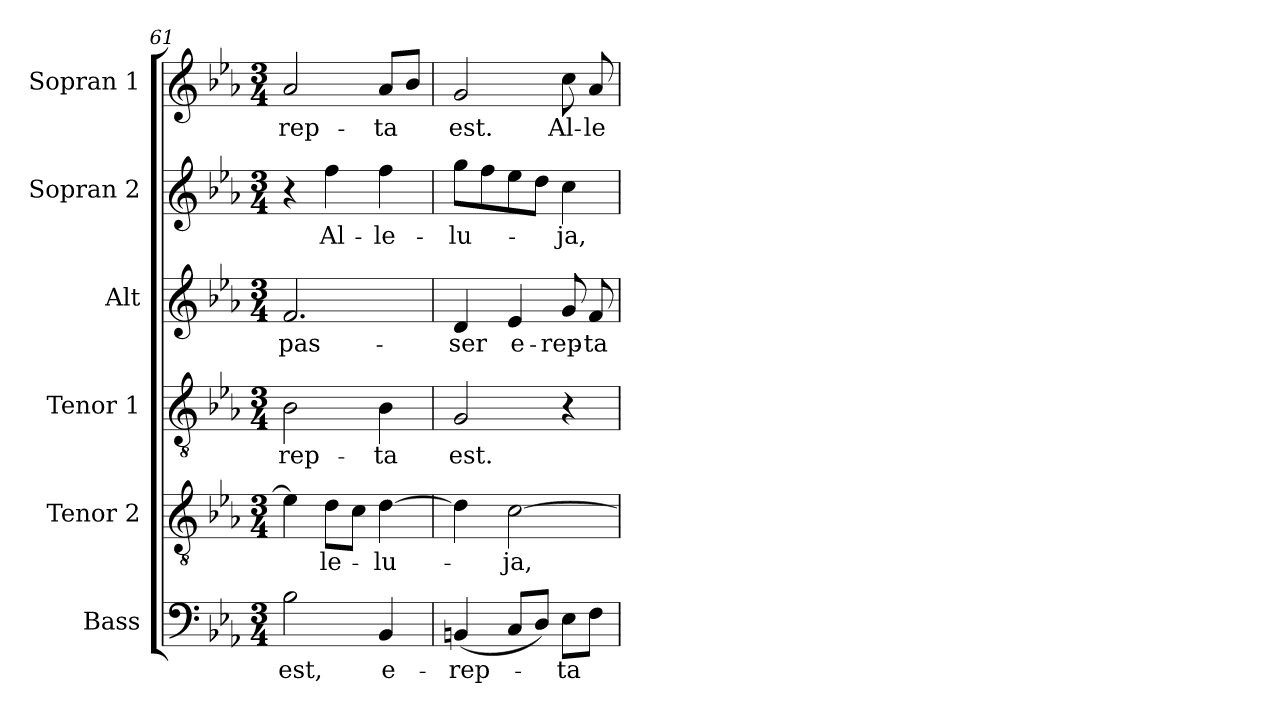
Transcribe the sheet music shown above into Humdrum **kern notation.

**kern	**text	**kern	**text	**kern	**text	**kern	**text	**kern	**text	**kern	**text
*part6	*part6	*part5	*part5	*part4	*part4	*part3	*part3	*part2	*part2	*part1	*part1
*staff6	*staff6	*staff5	*staff5	*staff4	*staff4	*staff3	*staff3	*staff2	*staff2	*staff1	*staff1
*I"Bass	*	*I"Tenor 2	*	*I"Tenor 1	*	*I"Alt	*	*I"Sopran 2	*	*I"Sopran 1	*
*I'B.	*	*I'T. 2	*	*I'T. 1	*	*I'A.	*	*I'S. 2	*	*I'S. 1	*
*clefF4	*	*clefGv2	*	*clefGv2	*	*clefG2	*	*clefG2	*	*clefG2	*
*k[b-e-a-]	*	*k[b-e-a-]	*	*k[b-e-a-]	*	*k[b-e-a-]	*	*k[b-e-a-]	*	*k[b-e-a-]	*
*E-:	*	*E-:	*	*E-:	*	*E-:	*	*E-:	*	*E-:	*
*M3/4	*	*M3/4	*	*M3/4	*	*M3/4	*	*M3/4	*	*M3/4	*
=61	=61	=61	=61	=61	=61	=61	=61	=61	=61	=61	=61
!	!LO:LY:b	!	!	!	!LO:LY:b	!	!LO:LY:b	!	!	!	!LO:LY:b
2B-\	est,	4e-\]	.	2B-\	-rep-	2.f/	pas-	4r	.	2a-/	-rep-
!	!	!	!LO:LY:b	!	!	!	!	!	!LO:LY:b	!	!
.	.	8d\L	-le-	.	.	.	.	4ff\	Al-	.	.
.	.	8c\J	.	.	.	.	.	.	.	.	.
!	!LO:LY:b	!	!LO:LY:b	!	!LO:LY:b	!	!	!	!LO:LY:b	!	!LO:LY:b
4BB-/	e-	[4d\	-lu-	4B-\	-ta	.	.	4ff\	-le-	8a-/L	-ta
.	.	.	.	.	.	.	.	.	.	8b-/J	.
=62	=62	=62	=62	=62	=62	=62	=62	=62	=62	=62	=62
!	!LO:LY:b	!	!	!	!LO:LY:b	!	!LO:LY:b	!	!LO:LY:b	!	!LO:LY:b
(<4BBn/	-rep-	4d\]	.	2G/	est.	4d/	-ser	8gg\L	-lu-	2g/	est.
.	.	.	.	.	.	.	.	8ff\	.	.	.
!	!	!	!LO:LY:b	!	!	!	!LO:LY:b	!	!	!	!
8C/L	.	[2c\	-ja,	.	.	4e-/	e-	8ee-\	.	.	.
8D/J)	.	.	.	.	.	.	.	8dd\J	.	.	.
!	!LO:LY:b	!	!	!	!	!	!LO:LY:b	!	!LO:LY:b	!	!LO:LY:b
8E-\L	-ta	.	.	4r	.	8g/	-rep-	4cc\	-ja,	8cc\	Al-
!	!	!	!	!	!	!	!LO:LY:b	!	!	!	!LO:LY:b
8F\J	.	.	.	.	.	8f/	-ta	.	.	8a-/	-le-
=	=	=	=	=	=	=	=	=	=	=	=
*-	*-	*-	*-	*-	*-	*-	*-	*-	*-	*-	*-
